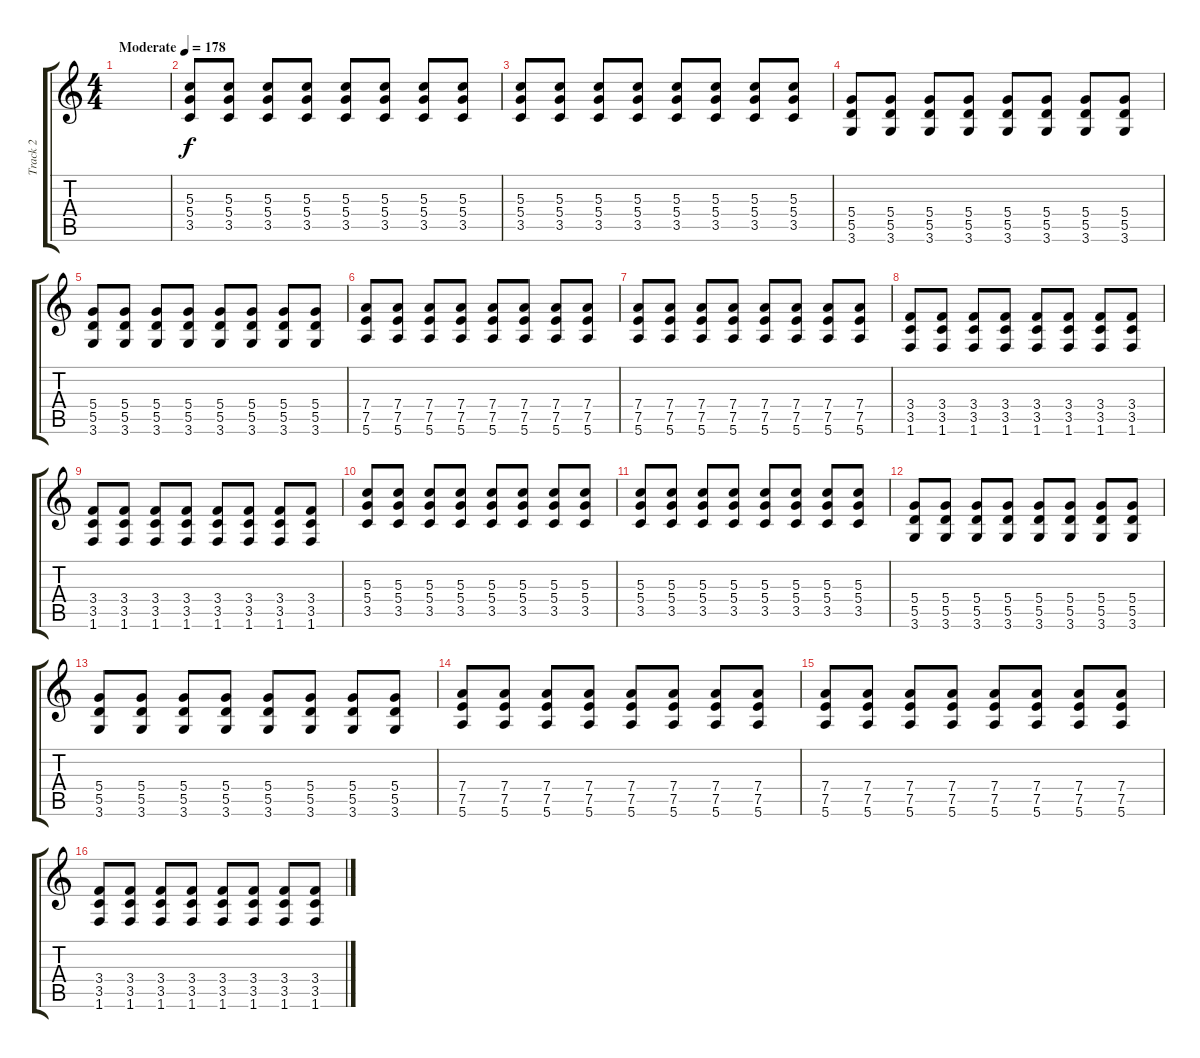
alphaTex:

\track ("Track 2" "Track 2") {instrument overdrivenguitar}
\staff {score tabs}
\tuning (E4 B3 G3 D3 A2 E2) {hide}
\ts (4 4)
\tempo (178 "Moderate")
\clef g2
\ks c
|
(5.3 5.4 3.5).8 (5.3 5.4 3.5).8 (5.3 5.4 3.5).8 (5.3 5.4 3.5).8 (5.3 5.4 3.5).8 (5.3 5.4 3.5).8 (5.3 5.4 3.5).8 (5.3 5.4 3.5).8 |
(5.3 5.4 3.5).8 (5.3 5.4 3.5).8 (5.3 5.4 3.5).8 (5.3 5.4 3.5).8 (5.3 5.4 3.5).8 (5.3 5.4 3.5).8 (5.3 5.4 3.5).8 (5.3 5.4 3.5).8 |
(5.4 5.5 3.6).8 (5.4 5.5 3.6).8 (5.4 5.5 3.6).8 (5.4 5.5 3.6).8 (5.4 5.5 3.6).8 (5.4 5.5 3.6).8 (5.4 5.5 3.6).8 (5.4 5.5 3.6).8 |
(5.4 5.5 3.6).8 (5.4 5.5 3.6).8 (5.4 5.5 3.6).8 (5.4 5.5 3.6).8 (5.4 5.5 3.6).8 (5.4 5.5 3.6).8 (5.4 5.5 3.6).8 (5.4 5.5 3.6).8 |
(7.4 7.5 5.6).8 (7.4 7.5 5.6).8 (7.4 7.5 5.6).8 (7.4 7.5 5.6).8 (7.4 7.5 5.6).8 (7.4 7.5 5.6).8 (7.4 7.5 5.6).8 (7.4 7.5 5.6).8 |
(7.4 7.5 5.6).8 (7.4 7.5 5.6).8 (7.4 7.5 5.6).8 (7.4 7.5 5.6).8 (7.4 7.5 5.6).8 (7.4 7.5 5.6).8 (7.4 7.5 5.6).8 (7.4 7.5 5.6).8 |
(3.4 3.5 1.6).8 (3.4 3.5 1.6).8 (3.4 3.5 1.6).8 (3.4 3.5 1.6).8 (3.4 3.5 1.6).8 (3.4 3.5 1.6).8 (3.4 3.5 1.6).8 (3.4 3.5 1.6).8 |
(3.4 3.5 1.6).8 (3.4 3.5 1.6).8 (3.4 3.5 1.6).8 (3.4 3.5 1.6).8 (3.4 3.5 1.6).8 (3.4 3.5 1.6).8 (3.4 3.5 1.6).8 (3.4 3.5 1.6).8 |
(5.3 5.4 3.5).8 (5.3 5.4 3.5).8 (5.3 5.4 3.5).8 (5.3 5.4 3.5).8 (5.3 5.4 3.5).8 (5.3 5.4 3.5).8 (5.3 5.4 3.5).8 (5.3 5.4 3.5).8 |
(5.3 5.4 3.5).8 (5.3 5.4 3.5).8 (5.3 5.4 3.5).8 (5.3 5.4 3.5).8 (5.3 5.4 3.5).8 (5.3 5.4 3.5).8 (5.3 5.4 3.5).8 (5.3 5.4 3.5).8 |
(5.4 5.5 3.6).8 (5.4 5.5 3.6).8 (5.4 5.5 3.6).8 (5.4 5.5 3.6).8 (5.4 5.5 3.6).8 (5.4 5.5 3.6).8 (5.4 5.5 3.6).8 (5.4 5.5 3.6).8 |
(5.4 5.5 3.6).8 (5.4 5.5 3.6).8 (5.4 5.5 3.6).8 (5.4 5.5 3.6).8 (5.4 5.5 3.6).8 (5.4 5.5 3.6).8 (5.4 5.5 3.6).8 (5.4 5.5 3.6).8 |
(7.4 7.5 5.6).8 (7.4 7.5 5.6).8 (7.4 7.5 5.6).8 (7.4 7.5 5.6).8 (7.4 7.5 5.6).8 (7.4 7.5 5.6).8 (7.4 7.5 5.6).8 (7.4 7.5 5.6).8 |
(7.4 7.5 5.6).8 (7.4 7.5 5.6).8 (7.4 7.5 5.6).8 (7.4 7.5 5.6).8 (7.4 7.5 5.6).8 (7.4 7.5 5.6).8 (7.4 7.5 5.6).8 (7.4 7.5 5.6).8 |
(3.4 3.5 1.6).8 (3.4 3.5 1.6).8 (3.4 3.5 1.6).8 (3.4 3.5 1.6).8 (3.4 3.5 1.6).8 (3.4 3.5 1.6).8 (3.4 3.5 1.6).8 (3.4 3.5 1.6).8
